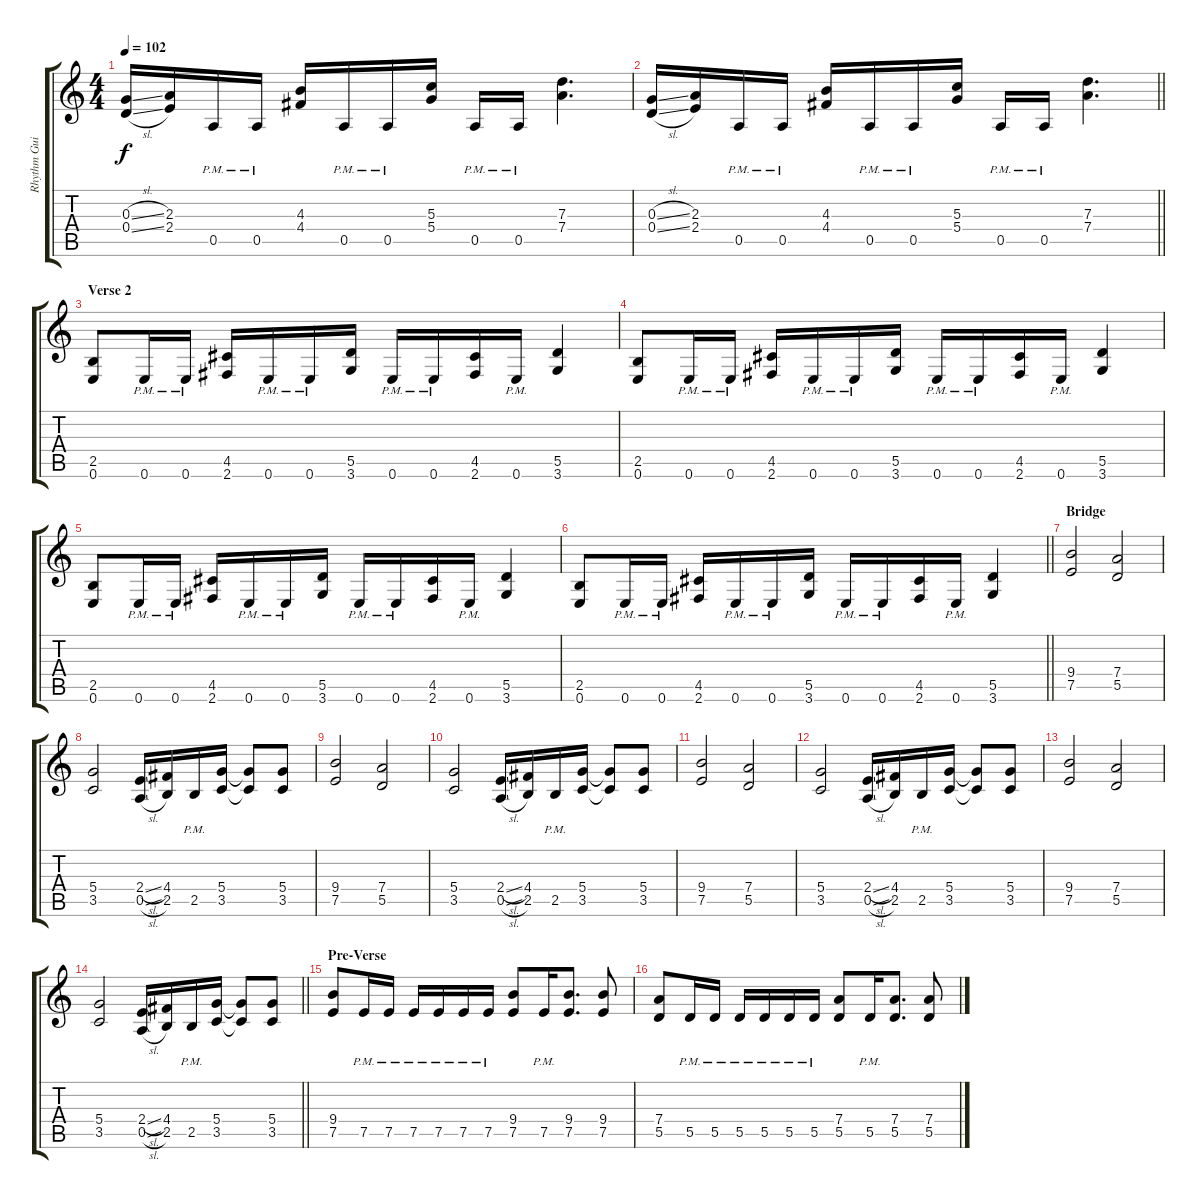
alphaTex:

\track ("Rhythm Guitar" "Rhythm Gui") {instrument distortionguitar}
\staff {score tabs}
\tuning (E4 B3 G3 D3 A2 E2) {hide}
\ts (4 4)
\tempo 102
\clef g2
\ks c
(0.3{sl} 0.4{sl}).16{dy f} (2.3 2.4).16 0.5{pm}.16 0.5{pm}.16 (4.3 4.4).16 0.5{pm}.16 0.5{pm}.16 (5.3 5.4).16 0.5{pm}.16 0.5{pm}.16 (7.3 7.4).4{d} |
\barLineRight lightlight
(0.3{sl} 0.4{sl}).16 (2.3 2.4).16 0.5{pm}.16 0.5{pm}.16 (4.3 4.4).16 0.5{pm}.16 0.5{pm}.16 (5.3 5.4).16 0.5{pm}.16 0.5{pm}.16 (7.3 7.4).4{d} |
\section ("" "Verse 2")
(2.5 0.6).8 0.6{pm}.16 0.6{pm}.16 (4.5 2.6).16 0.6{pm}.16 0.6{pm}.16 (5.5 3.6).16 0.6{pm}.16 0.6{pm}.16 (4.5 2.6).16 0.6{pm}.16 (5.5 3.6).4 |
(2.5 0.6).8 0.6{pm}.16 0.6{pm}.16 (4.5 2.6).16 0.6{pm}.16 0.6{pm}.16 (5.5 3.6).16 0.6{pm}.16 0.6{pm}.16 (4.5 2.6).16 0.6{pm}.16 (5.5 3.6).4 |
(2.5 0.6).8 0.6{pm}.16 0.6{pm}.16 (4.5 2.6).16 0.6{pm}.16 0.6{pm}.16 (5.5 3.6).16 0.6{pm}.16 0.6{pm}.16 (4.5 2.6).16 0.6{pm}.16 (5.5 3.6).4 |
\barLineRight lightlight
(2.5 0.6).8 0.6{pm}.16 0.6{pm}.16 (4.5 2.6).16 0.6{pm}.16 0.6{pm}.16 (5.5 3.6).16 0.6{pm}.16 0.6{pm}.16 (4.5 2.6).16 0.6{pm}.16 (5.5 3.6).4 |
\section ("" "Bridge")
(9.4 7.5).2 (7.4 5.5).2 |
(5.4 3.5).2 (2.4{sl} 0.5{sl}).16 (4.4 2.5).16 2.5{pm}.16 (5.4 3.5).16 (5.4{t} 3.5{t}).8 (5.4 3.5).8 |
(9.4 7.5).2 (7.4 5.5).2 |
(5.4 3.5).2 (2.4{sl} 0.5{sl}).16 (4.4 2.5).16 2.5{pm}.16 (5.4 3.5).16 (5.4{t} 3.5{t}).8 (5.4 3.5).8 |
(9.4 7.5).2 (7.4 5.5).2 |
(5.4 3.5).2 (2.4{sl} 0.5{sl}).16 (4.4 2.5).16 2.5{pm}.16 (5.4 3.5).16 (5.4{t} 3.5{t}).8 (5.4 3.5).8 |
(9.4 7.5).2 (7.4 5.5).2 |
\barLineRight lightlight
(5.4 3.5).2 (2.4{sl} 0.5{sl}).16 (4.4 2.5).16 2.5{pm}.16 (5.4 3.5).16 (5.4{t} 3.5{t}).8 (5.4 3.5).8 |
\section ("" "Pre-Verse")
(9.4 7.5).8 7.5{pm}.16 7.5{pm}.16 7.5{pm}.16 7.5{pm}.16 7.5{pm}.16 7.5{pm}.16 (9.4 7.5).8 7.5{pm}.16 (9.4 7.5).8{d} (9.4 7.5).8 |
(7.4 5.5).8 5.5{pm}.16 5.5{pm}.16 5.5{pm}.16 5.5{pm}.16 5.5{pm}.16 5.5{pm}.16 (7.4 5.5).8 5.5{pm}.16 (7.4 5.5).8{d} (7.4 5.5).8
